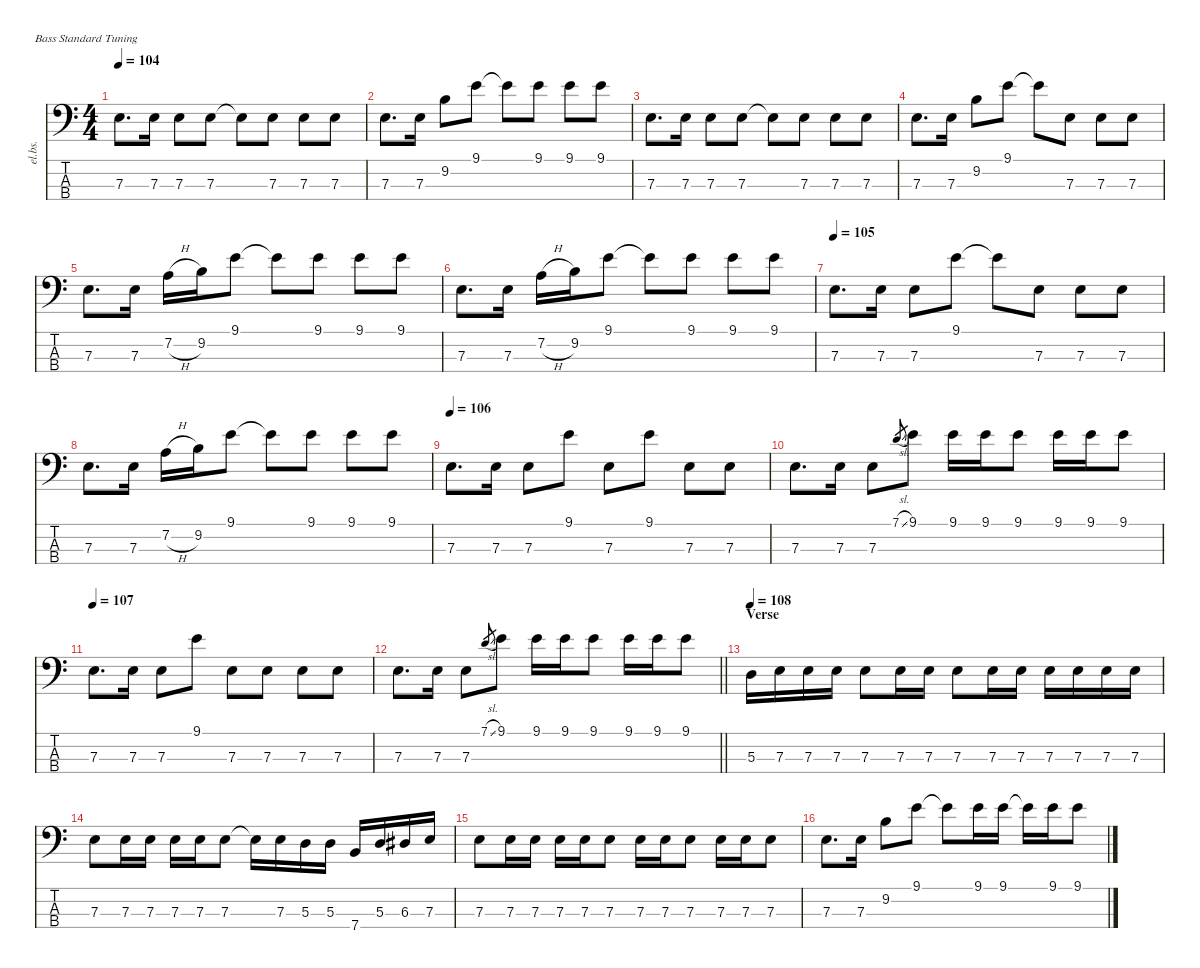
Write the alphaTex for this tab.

\defaultSystemsLayout 4
\hideDynamics
\bracketExtendMode nobrackets
\otherSystemsTrackNameOrientation horizontal
\track ("Bass" "el.bs.") {instrument electricbassfinger}
\staff {score tabs}
\tuning (G2 D2 A1 E1)
\ts (4 4)
\tempo 104
\clef f4
\ks c
7.3.8{d dy f beam Down} 7.3.16{beam Down} 7.3.8{beam Down} 7.3.8{beam Down} 7.3{t}.8{beam Down} 7.3.8{beam Down} 7.3.8{beam Down} 7.3.8{beam Down} |
7.3.8{d beam Down} 7.3.16{beam Down} 9.2.8{beam Down} 9.1.8{beam Down} 9.1{t}.8{beam Down} 9.1.8{beam Down} 9.1.8{beam Down} 9.1.8{beam Down} |
7.3.8{d beam Down} 7.3.16{beam Down} 7.3.8{beam Down} 7.3.8{beam Down} 7.3{t}.8{beam Down} 7.3.8{beam Down} 7.3.8{beam Down} 7.3.8{beam Down} |
7.3.8{d beam Down} 7.3.16{beam Down} 9.2.8{beam Down} 9.1.8{beam Down} 9.1{t}.8{beam Down} 7.3.8{beam Down} 7.3.8{beam Down} 7.3.8{beam Down} |
7.3.8{d beam Down} 7.3.16{beam Down} 7.2{h}.16{beam Down} 9.2.16{beam Down} 9.1.8{beam Down} 9.1{t}.8{beam Down} 9.1.8{beam Down} 9.1.8{beam Down} 9.1.8{beam Down} |
7.3.8{d beam Down} 7.3.16{beam Down} 7.2{h}.16{beam Down} 9.2.16{beam Down} 9.1.8{beam Down} 9.1{t}.8{beam Down} 9.1.8{beam Down} 9.1.8{beam Down} 9.1.8{beam Down} |
\tempo 105
7.3.8{d beam Down} 7.3.16{beam Down} 7.3.8{beam Down} 9.1.8{beam Down} 9.1{t}.8{beam Down} 7.3.8{beam Down} 7.3.8{beam Down} 7.3.8{beam Down} |
7.3.8{d beam Down} 7.3.16{beam Down} 7.2{h}.16{beam Down} 9.2.16{beam Down} 9.1.8{beam Down} 9.1{t}.8{beam Down} 9.1.8{beam Down} 9.1.8{beam Down} 9.1.8{beam Down} |
\tempo 106
7.3.8{d beam Down} 7.3.16{beam Down} 7.3.8{beam Down} 9.1.8{beam Down} 7.3.8{beam Down} 9.1.8{beam Down} 7.3.8{beam Down} 7.3.8{beam Down} |
7.3.8{d beam Down} 7.3.16{beam Down} 7.3.8{beam Down} 7.1{sl}.8{gr dy mp beam Up} 9.1.8{dy f beam Down} 9.1.16{beam Down} 9.1.16{beam Down} 9.1.8{beam Down} 9.1.16{beam Down} 9.1.16{beam Down} 9.1.8{beam Down} |
\tempo 107
7.3.8{d beam Down} 7.3.16{beam Down} 7.3.8{beam Down} 9.1.8{beam Down} 7.3.8{beam Down} 7.3.8{beam Down} 7.3.8{beam Down} 7.3.8{beam Down} |
\barLineRight lightlight
7.3.8{d beam Down} 7.3.16{beam Down} 7.3.8{beam Down} 7.1{sl}.8{gr dy mp beam Up} 9.1.8{dy f beam Down} 9.1.16{beam Down} 9.1.16{beam Down} 9.1.8{beam Down} 9.1.16{beam Down} 9.1.16{beam Down} 9.1.8{beam Down} |
\section ("" "Verse")
\tempo 108
5.3.16{beam Down} 7.3.16{beam Down} 7.3.16{beam Down} 7.3.16{beam Down} 7.3.8{beam Down} 7.3.16{beam Down} 7.3.16{beam Down} 7.3.8{beam Down} 7.3.16{beam Down} 7.3.16{beam Down} 7.3.16{beam Down} 7.3.16{beam Down} 7.3.16{beam Down} 7.3.16{beam Down} |
7.3.8{beam Down} 7.3.16{beam Down} 7.3.16{beam Down} 7.3.16{beam Down} 7.3.16{beam Down} 7.3.8{beam Down} 7.3{t}.16{beam Down} 7.3.16{beam Down} 5.3.16{beam Down} 5.3.16{beam Down} 7.4.16{beam Up} 5.3.16{beam Up} 6.3{acc #}.16{beam Up} 7.3.16{beam Up} |
7.3.8{beam Down} 7.3.16{beam Down} 7.3.16{beam Down} 7.3.16{beam Down} 7.3.16{beam Down} 7.3.8{beam Down} 7.3.16{beam Down} 7.3.16{beam Down} 7.3.8{beam Down} 7.3.16{beam Down} 7.3.16{beam Down} 7.3.8{beam Down} |
7.3.8{d beam Down} 7.3.16{beam Down} 9.2.8{beam Down} 9.1.8{beam Down} 9.1{t}.8{beam Down} 9.1.16{beam Down} 9.1.16{beam Down} 9.1{t}.16{beam Down} 9.1.16{beam Down} 9.1.8{beam Down}
